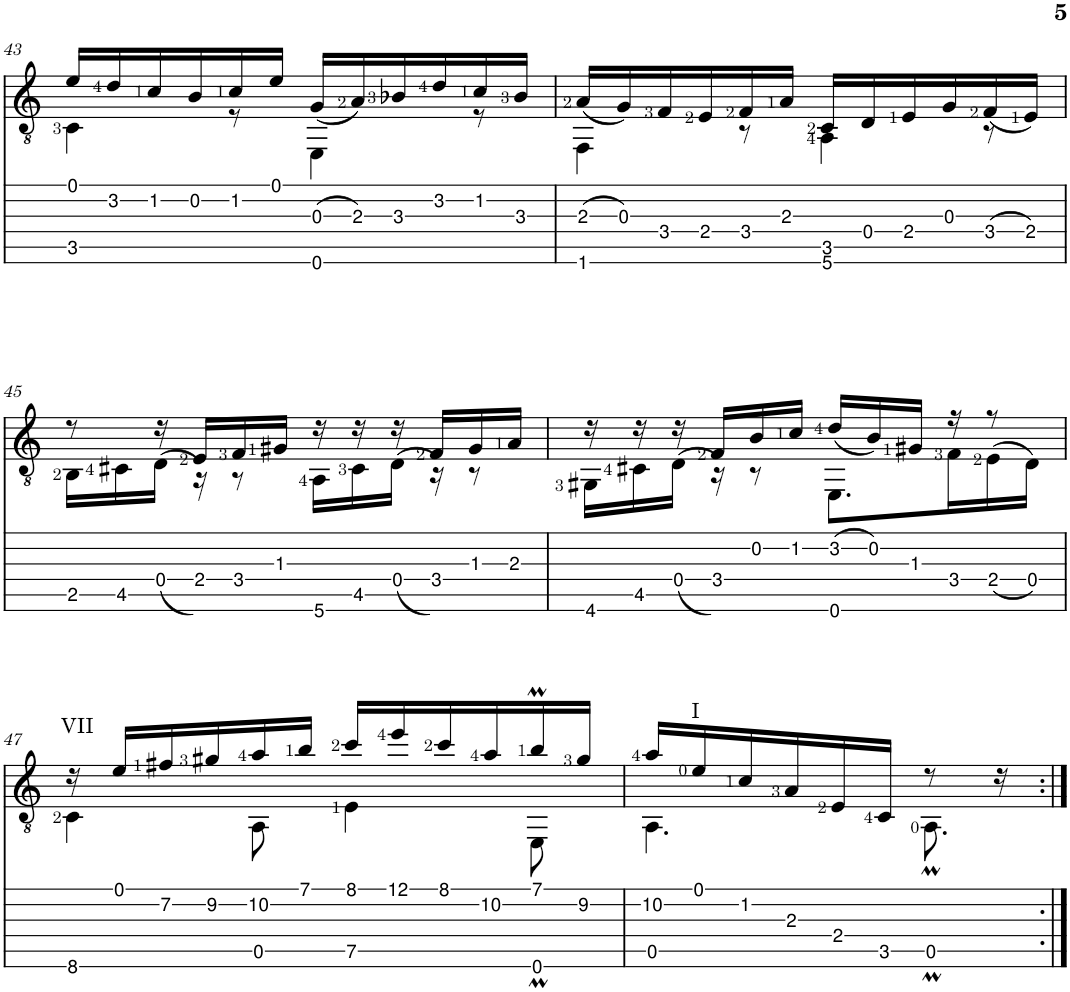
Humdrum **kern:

**kern	**kern
*part1	*part1
*staff2	*staff1
*I"Classical Guitar	*
*I'Guit.	*
!!LO:PB:g=z
*	*clefGv2
*k[]	*k[]
*a:	*a:
*M6/8	*M6/8
=43	=43
*^	*^
16eLL	4C	16e/LL	4C\
16d	.	16d/	.
16c	.	16c/	.
16B	.	16B/	.
16c	8r	16c/	8r
16eJJ	.	16e/JJ	.
16GLL	4EE	(<16G/LL	4EE\
16A	.	16A/)	.
16B-X	.	16B-X/	.
16d	.	16d/	.
16c	8r	16c/	8r
16B-JJ	.	16B-/JJ	.
=44	=44	=44	=44
16ALL	4FF	(<16A/LL	4FF\
16G	.	16G/)	.
16F	.	16F/	.
16E	.	16E/	.
16F	8r	16F/	8r
16AJJ	.	16A/JJ	.
16CLL	4AA	16C/LL	4AA\
16D	.	16D/	.
16E	.	16E/	.
16G	.	16G/	.
16F	8r	(<16F/	8r
16EJJ	.	16E/JJ)	.
!!LO:LB:g=z	!!
=45	=45	=45	=45
8r	16BBLL	8r	16BB\LL
.	16C#X	.	16C#X\
16r	16DJJ	16r	(>16D\JJ
16ELL	16r	16E/LL	16r)
16F	8r	16F/	8r
16G#XJJ	.	16G#X/JJ	.
16r	16AALL	16r	16AA\LL
16r	16C#	16r	16C#\
16r	16DJJ	16r	(>16D\JJ
16FLL	16r	16F/LL	16r)
16G#	8r	16G#/	8r
16AJJ	.	16A/JJ	.
=46	=46	=46	=46
16r	16GG#XLL	16r	16GG#X\LL
16r	16C#X	16r	16C#X\
16r	16DJJ	16r	(>16D\JJ
16FLL	16r	16F/LL	16r)
16B	8r	16B/	8r
16cJJ	.	16c/JJ	.
16dLL	8.EEL	(<16d/LL	8.EE\L
16B	.	16B/)	.
16G#XJJ	.	16G#X/JJ	.
16r	16FL	16r	16F\L
8r	16E	8r	(>16E\
.	16DJJ	.	16D\JJ)
!!LO:LB:g=z	!!
=47	=47	=47	=47
!	!	!LO:TX:a:t=VII	!
16r	4C	16r	4C\
16eLL	.	16e/LL	.
16f#X	.	16f#X/	.
16g#X	.	16g#X/	.
16a	8AA	16a/	8AA\
16bJJ	.	16b/JJ	.
16ccLL	4E	16cc/LL	4E\
16ee	.	16ee/	.
16cc	.	16cc/	.
16a	.	16a/	.
16bm	8EE	16bm/	8EE\
16g#JJ	.	16g#/JJ	.
=48	=48	=48	=48
16aLL	4.AA	16a/LL	4.AA\
!	!	!LO:TX:a:t=I	!
16e	.	16e/	.
16cJJ	.	16c/	.
16ALL	.	16A/	.
16E	.	16E/	.
16CJJ	.	16C/JJ	.
8r	8.AAM	8r	8.AAM\
16r	.	16r	.
*v	*v	*	*
*	*v	*v
=:|!	=:|!
*-	*-
